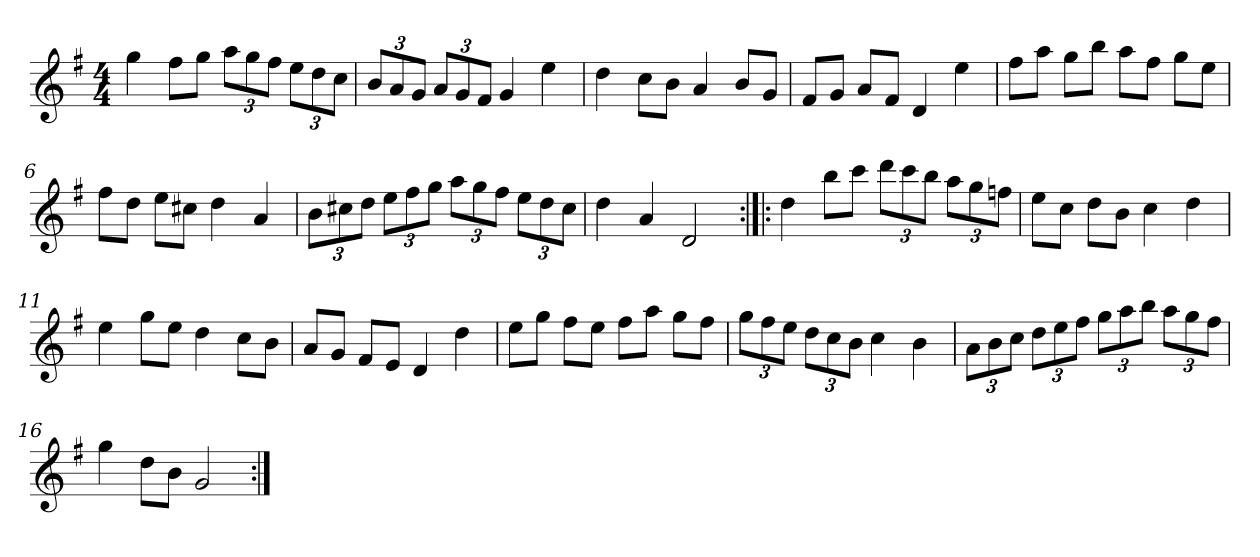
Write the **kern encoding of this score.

**kern
*part1
*staff1
*clefG2
*k[f#]
*G:
*M4/4
*MM120
=1
4gg
8ff#\L
8gg\J
12aa\L
12gg\
12ff#\J
12ee\L
12dd\
12cc\J
=2
12b/L
12a/
12g/J
12a/L
12g/
12f#/J
4g
4ee
=3
4dd
8cc\L
8b\J
4a
8b/L
8g/J
=4
8f#/L
8g/J
8a/L
8f#/J
4d
4ee
=5
8ff#\L
8aa\J
8gg\L
8bb\J
8aa\L
8ff#\J
8gg\L
8ee\J
=6
8ff#\L
8dd\J
8ee\L
8cc#X\J
4dd
4a
=7
12b\L
12cc#X\
12dd\J
12ee\L
12ff#\
12gg\J
12aa\L
12gg\
12ff#\J
12ee\L
12dd\
12cc#\J
=8
4dd
4a
2d
=9:|!|:
4dd
8bb\L
8ccc\J
12ddd\L
12ccc\
12bb\J
12aa\L
12gg\
12ffn\J
=10
8ee\L
8cc\J
8dd\L
8b\J
4cc
4dd
=11
4ee
8gg\L
8ee\J
4dd
8cc\L
8b\J
=12
8a/L
8g/J
8f#/L
8e/J
4d
4dd
=13
8ee\L
8gg\J
8ff#\L
8ee\J
8ff#\L
8aa\J
8gg\L
8ff#\J
=14
12gg\L
12ff#\
12ee\J
12dd\L
12cc\
12b\J
4cc
4b
=15
12a\L
12b\
12cc\J
12dd\L
12ee\
12ff#\J
12gg\L
12aa\
12bb\J
12aa\L
12gg\
12ff#\J
=16
4gg
8dd\L
8b\J
2g
=:|!
*-
